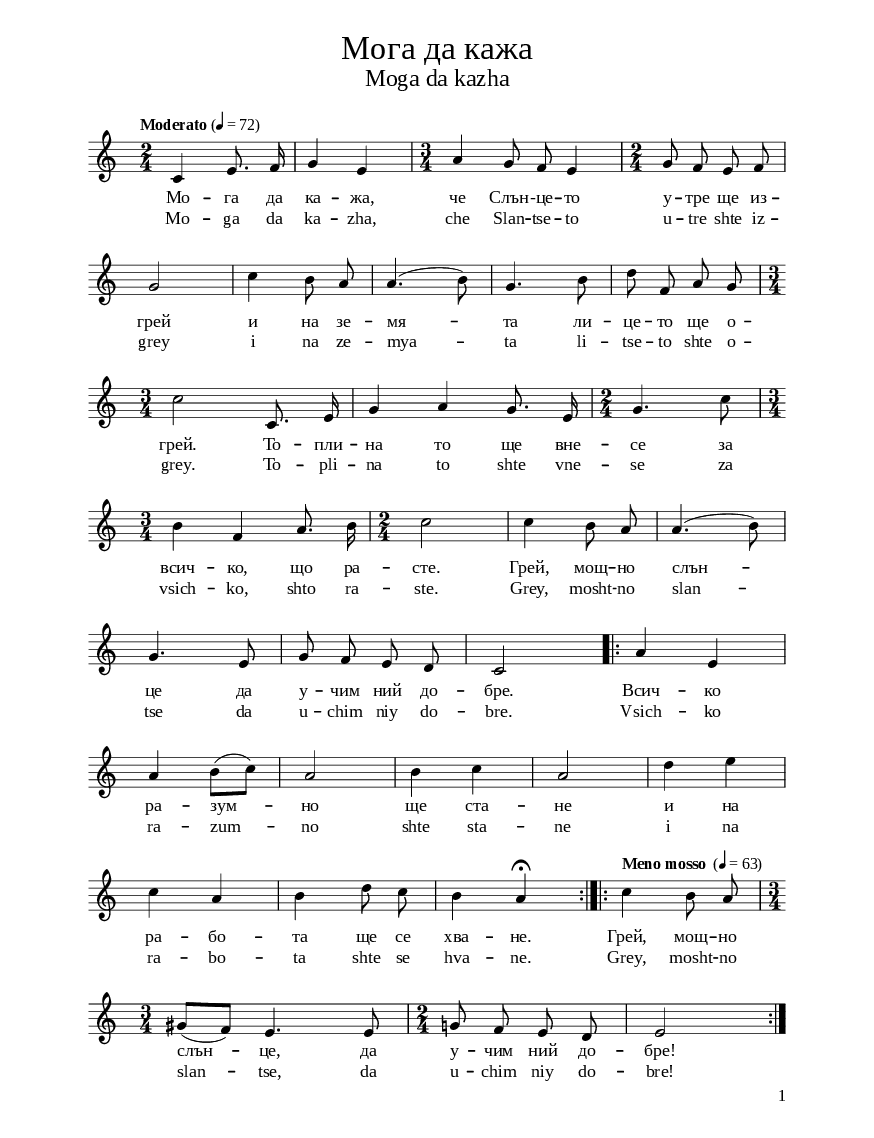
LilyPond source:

\version "2.22.1"

% include paper part and global functions
\include "include/globals.ily"

\bookpart {
  \include "include/bookpart-paper.ily"
  \score {
    \include "include/score-layout.ily"


    \new Voice \relative c' {
      \clef treble
      \key c \major
      \time 2/4
      \tempoFunc "Moderato" 4 "72"

      \autoBeamOff
      c4 e8. f16 | g4 e | \time 3/4 a4 g8 f8 e4 | \time 2/4 g8 f e f | \break

      g2 | c4 b8 a8 | a4. (b8) | g4. b8 | d8 f, a g | \break


      \time 3/4 c2 c,8. e16 | g4 a g8. e16 | \time 2/4 g4. c8 | \break

      \time 3/4  b4  f4  a8.  b16 | \time 2/4  | c2 | c4  b8  a8 | a4. (  b8 ) \break |

      g4.  e8 |  g8  f8  e8  d8 | c2
      | \bar ".|:" a'4  e4 \break |
      a4  b8 ( [  c8 ) ] | a2 | b4  c4 | a2 | d4  e4 \break |
      c4  a4 | b4  d8  c8 | b4  a4 ^\fermata


      \tempoFunc "Meno mosso " 4 "63"| \bar ":|.|:" c4  b8  a8 \break |

      \time 3/4  | gis8 ( [  f8 ) ]  e4.  e8 | \time 2/4  | g!8  f8  e8  d8 | e2
      \bar ":|."

    }

    \addlyrics {
      Мо -- га да ка -- жа,

      че Слън -- "-це" -- то у -- тре ще из -- грей

      и на зе -- мя -- та ли -- це -- то ще о -- грей.

      То -- пли -- на то ще вне -- се

      за всич -- ко, що ра -- сте.

      Грей, мощ -- но слън -- це

      да у -- чим ний до -- бре.

      Всич -- ко ра  -- зум  -- но ще

      ста  -- не и на ра  -- бо  -- та ще

      се хва  -- не. Грей, мощ  -- но слън

      -- це, да у  -- чим ний до  --
      бре!
    }
    \addlyrics {
      Mo -- ga da ka -- zha,

      che Slan -- tse -- to u -- tre shte iz -- grey

      i na ze -- mya -- ta li -- tse -- to shte o -- grey.

      To -- pli -- na to shte vne -- se

      za vsich -- ko, shto ra -- ste.

      Grey, mosht -- no slan -- tse

      da u -- chim niy do -- bre.

      Vsich -- ko ra  -- zum  -- no shte

      sta  -- ne i na ra  -- bo  -- ta shte

      se hva  -- ne. Grey, mosht  -- no slan

      -- tse, da u  -- chim niy do  --
      bre!
    }

    \header {
      title = \titleFunc "Мога да кажа" "Moga da kazha"
    }

    \midi{}

  } % score

  %\markup \dc-one "D.C. al Fine"
  %\markup \empty-two

  % include foreign translation(s) of the song

  %\pageBreak
  \version "2.22.1"

\markup \fill-line { \fontsize #deTitleFontSize "Ich kann sagen" }
\markup \null
\markup \null
\markup \fontsize #deCoupletFontSize {
  \hspace #10
  \override #`(baseline-skip . ,deCoupletBaselineSkip)

  \column {
     \line { " " }
      \line { " " Ich kann sagen, }

 \line { " " dass die Sonne morgen aufgehen }

 \line { " " und das Antlitz der Erde erleuchten wird.}

 \line { " " Sie wird in alles, was wächst, Wärme hineinbringen.}

 \line { " " Scheine, mächtige Sonne, damit wir gut lernen!}

 \line { " " Alle Vernünftbegabten werden sich erheben}

 \line { " " und sich an die Arbeit machen. }

 \line { " " Scheine, mächtige Sonne, damit wir gut lernen!}

 \line { " " Alles vernünftige wird sich erheben}

 \line { " " und wird sich an die Arbeit machen.}

 \line { " " Scheine, mächtige Sonne, damit wir gut lernen! }


    }


}


} % bookpart
